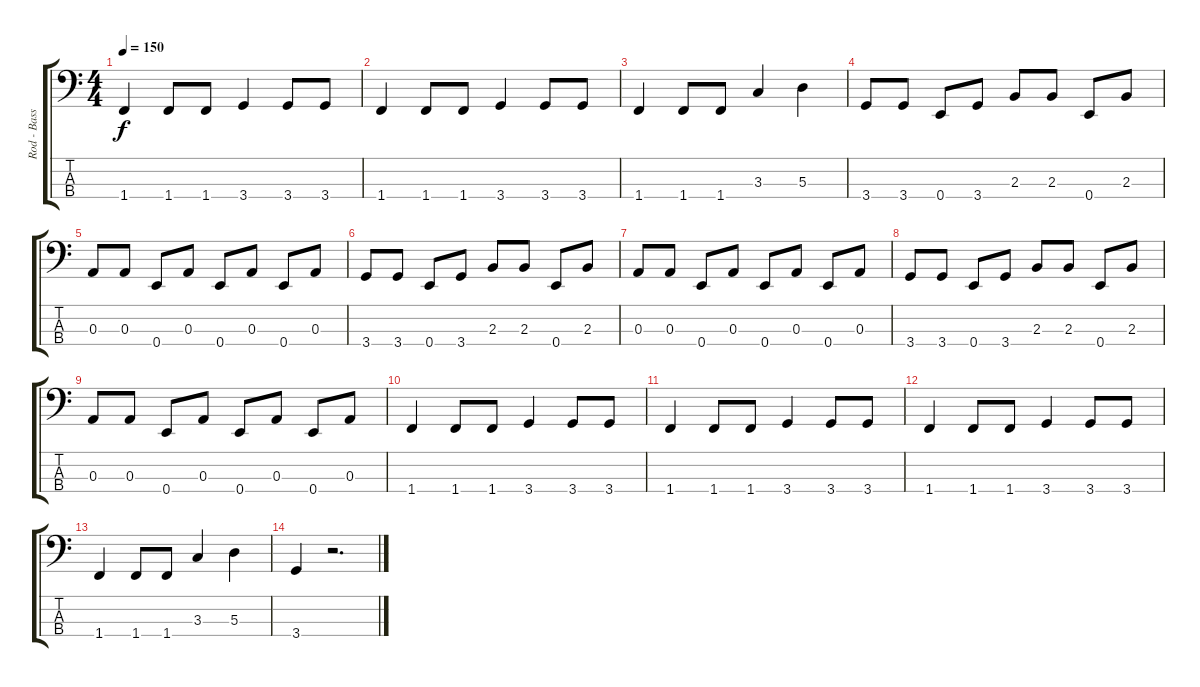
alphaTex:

\track ("Rod - Bass" "Rod - Bass") {instrument electricbasspick}
\staff {score tabs}
\tuning (G2 D2 A1 E1) {hide}
\ts (4 4)
\tempo 150
\clef f4
\ks c
1.4.4{dy f} 1.4.8 1.4.8 3.4.4 3.4.8 3.4.8 |
1.4.4 1.4.8 1.4.8 3.4.4 3.4.8 3.4.8 |
1.4.4 1.4.8 1.4.8 3.3.4 5.3.4 |
3.4.8 3.4.8 0.4.8 3.4.8 2.3.8 2.3.8 0.4.8 2.3.8 |
0.3.8 0.3.8 0.4.8 0.3.8 0.4.8 0.3.8 0.4.8 0.3.8 |
3.4.8 3.4.8 0.4.8 3.4.8 2.3.8 2.3.8 0.4.8 2.3.8 |
0.3.8 0.3.8 0.4.8 0.3.8 0.4.8 0.3.8 0.4.8 0.3.8 |
3.4.8 3.4.8 0.4.8 3.4.8 2.3.8 2.3.8 0.4.8 2.3.8 |
0.3.8 0.3.8 0.4.8 0.3.8 0.4.8 0.3.8 0.4.8 0.3.8 |
1.4.4 1.4.8 1.4.8 3.4.4 3.4.8 3.4.8 |
1.4.4 1.4.8 1.4.8 3.4.4 3.4.8 3.4.8 |
1.4.4 1.4.8 1.4.8 3.4.4 3.4.8 3.4.8 |
1.4.4 1.4.8 1.4.8 3.3.4 5.3.4 |
3.4.4 r.2{d}
